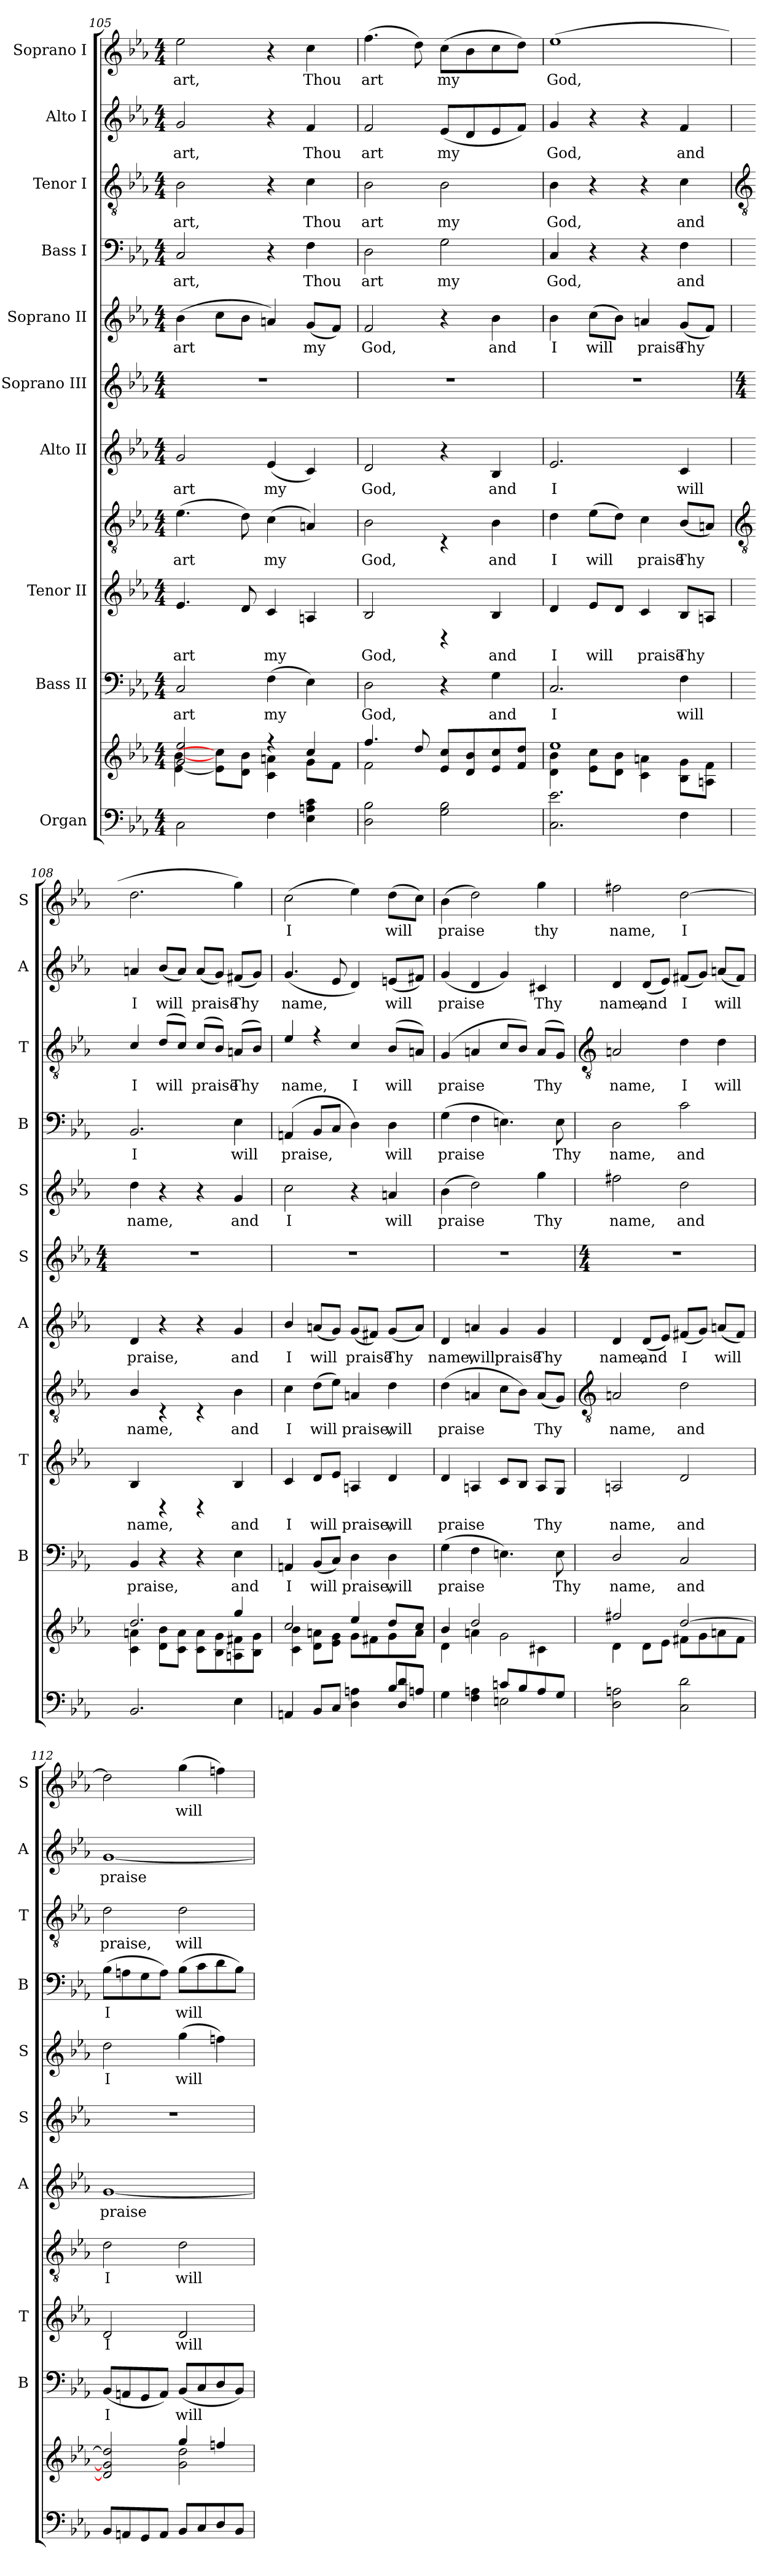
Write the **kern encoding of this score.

**kern	**kern	**kern	**text	**kern	**text	**kern	**text	**kern	**text	**kern	**kern	**text	**kern	**text	**kern	**text	**kern	**text	**kern	**text
*part10	*part10	*part9	*part9	*part8	*part8	*part8	*part8	*part7	*part7	*part6	*part5	*part5	*part4	*part4	*part3	*part3	*part2	*part2	*part1	*part1
*staff12	*staff11	*staff10	*staff10	*staff9	*staff9	*staff8	*staff8	*staff7	*staff7	*staff6	*staff5	*staff5	*staff4	*staff4	*staff3	*staff3	*staff2	*staff2	*staff1	*staff1
*I"Organ	*	*I"Bass II	*	*I"Tenor II	*	*	*	*I"Alto II	*	*I"Soprano III	*I"Soprano II	*	*I"Bass I	*	*I"Tenor I	*	*I"Alto I	*	*I"Soprano I	*
*	*	*I'B	*	*I'T	*	*	*	*I'A	*	*I'S	*I'S	*	*I'B	*	*I'T	*	*I'A	*	*I'S	*
*clefF4	*clefG2	*clefF4	*	*	*	*clefGv2	*	*clefG2	*	*clefG2	*clefG2	*	*clefF4	*	*clefGv2	*	*clefG2	*	*clefG2	*
*k[b-e-a-]	*k[b-e-a-]	*k[b-e-a-]	*	*k[b-e-a-]	*	*k[b-e-a-]	*	*k[b-e-a-]	*	*k[b-e-a-]	*k[b-e-a-]	*	*k[b-e-a-]	*	*k[b-e-a-]	*	*k[b-e-a-]	*	*k[b-e-a-]	*
*E-:	*E-:	*E-:	*	*E-:	*	*E-:	*	*E-:	*	*E-:	*E-:	*	*E-:	*	*E-:	*	*E-:	*	*E-:	*
*M4/4	*M4/4	*M4/4	*	*M4/4	*	*M4/4	*	*M4/4	*	*M4/4	*M4/4	*	*M4/4	*	*M4/4	*	*M4/4	*	*M4/4	*
=105	=105	=105	=105	=105	=105	=105	=105	=105	=105	=105	=105	=105	=105	=105	=105	=105	=105	=105	=105	=105
*	*^	*	*	*	*	*	*	*	*	*	*	*	*	*	*	*	*	*	*	*
!	!	!	!	!LO:LY:b	!	!LO:LY:b	!	!LO:LY:b	!	!LO:LY:b	!	!	!LO:LY:b	!	!LO:LY:b	!	!LO:LY:b	!	!LO:LY:b	!	!LO:LY:b
2C\	2g/ 2ee-/	[4e-\ [4b-\	2C	art	4.e-	art	(>4.e-	art	2g	art	1r	(>4b-	art	2C	art,	2B-	art,	2g	art,	2ee-	art,
.	.	8e-\] 8cc\]L	.	.	.	.	.	.	.	.	.	8ccL	.	.	.	.	.	.	.	.	.
.	.	8d\ 8b-\J	.	.	8d	.	8d)	.	.	.	.	8b-J	.	.	.	.	.	.	.	.	.
!	!	!	!	!LO:LY:b	!	!LO:LY:b	!	!LO:LY:b	!	!LO:LY:b	!	!	!	!	!	!	!	!	!	!	!
4F\	4r	4c\ 4an\	(>4F	my	4c	my	(<4c	my	(<4e-	my	.	4an)	.	4r	.	4r	.	4r	.	4r	.
!	!	!	!	!	!	!	!	!	!	!	!	!	!LO:LY:b	!	!LO:LY:b	!	!LO:LY:b	!	!LO:LY:b	!	!LO:LY:b
4E-\ 4An\ 4c\	4cc/	8g\L	4E-)	.	4An	.	4An)	.	4c)	.	.	(<8gL	my	4F	Thou	4c	Thou	4f	Thou	4cc	Thou
.	.	8f\J	.	.	.	.	.	.	.	.	.	8fJ)	.	.	.	.	.	.	.	.	.
=106	=106	=106	=106	=106	=106	=106	=106	=106	=106	=106	=106	=106	=106	=106	=106	=106	=106	=106	=106	=106	=106
!	!	!	!	!LO:LY:b	!	!LO:LY:b	!	!LO:LY:b	!	!LO:LY:b	!	!	!LO:LY:b	!	!LO:LY:b	!	!LO:LY:b	!	!LO:LY:b	!	!LO:LY:b
2D\ 2B-\	4.ff/	2f\	2D	God,	2B-	God,	2B-	God,	2d	God,	1r	2f	God,	2D	art	2B-	art	2f	art	(>4.ff	art
.	8dd/	.	.	.	.	.	.	.	.	.	.	.	.	.	.	.	.	.	.	8dd)	.
!	!	!	!	!	!	!	!	!	!	!	!	!	!	!	!LO:LY:b	!	!LO:LY:b	!	!LO:LY:b	!	!LO:LY:b
2G\ 2B-\	8e-/ 8cc/L	2ryy	4r	.	4rBB	.	4rBB	.	4r	.	.	4r	.	2G	my	2B-	my	(<8e-L	my	(>8ccL	my
.	8d/ 8b-/	.	.	.	.	.	.	.	.	.	.	.	.	.	.	.	.	8d	.	8b-	.
!	!	!	!	!LO:LY:b	!	!LO:LY:b	!	!LO:LY:b	!	!LO:LY:b	!	!	!LO:LY:b	!	!	!	!	!	!	!	!
.	8e-/ 8cc/	.	4G	and	4B-	and	4B-	and	4B-	and	.	4b-	and	.	.	.	.	8e-	.	8cc	.
.	8f/ 8dd/J	.	.	.	.	.	.	.	.	.	.	.	.	.	.	.	.	8fJ)	.	8ddJ)	.
=107	=107	=107	=107	=107	=107	=107	=107	=107	=107	=107	=107	=107	=107	=107	=107	=107	=107	=107	=107	=107	=107
!	!	!	!	!LO:LY:b	!	!LO:LY:b	!	!LO:LY:b	!	!LO:LY:b	!	!	!LO:LY:b	!	!LO:LY:b	!	!LO:LY:b	!	!LO:LY:b	!	!LO:LY:b
2.C\ 2.e-\	1ee-/	4d\ 4b-\	2.C	I	4d	I	4d	I	2.e-	I	1r	4b-	I	4C	God,	4B-	God,	4g	God,	(>1ee-	God,
!	!	!	!	!	!	!LO:LY:b	!	!LO:LY:b	!	!	!	!	!LO:LY:b	!	!	!	!	!	!	!	!
.	.	8e-\ 8cc\L	.	.	8e-L	will	(>8e-L	will	.	.	.	(>8ccL	will	4r	.	4r	.	4r	.	.	.
.	.	8d\ 8b-\J	.	.	8dJ	.	8dJ)	.	.	.	.	8b-J)	.	.	.	.	.	.	.	.	.
!	!	!	!	!	!	!LO:LY:b	!	!LO:LY:b	!	!	!	!	!LO:LY:b	!	!	!	!	!	!	!	!
.	.	4c\ 4an\	.	.	4c	praise	4c	praise	.	.	.	4an	praise	4r	.	4r	.	4r	.	.	.
!	!	!	!	!LO:LY:b	!	!LO:LY:b	!	!LO:LY:b	!	!LO:LY:b	!	!	!LO:LY:b	!	!LO:LY:b	!	!LO:LY:b	!	!LO:LY:b	!	!
4F\	.	8B-\ 8g\L	4F	will	8B-L	Thy	(<8B-L	Thy	4c	will	.	(<8gL	Thy	4F	and	4c	and	4f	and	.	.
.	.	8An\ 8f\J	.	.	8AnJ	.	8AnJ)	.	.	.	.	8fJ)	.	.	.	.	.	.	.	.	.
!!LO:LB:g=z
=108	=108	=108	=108	=108	=108	=108	=108	=108	=108	=108	=108	=108	=108	=108	=108	=108	=108	=108	=108	=108	=108
*	*	*	*	*	*	*	*clefGv2	*	*	*	*	*	*	*	*	*clefGv2	*	*	*	*	*
*	*	*	*	*	*	*	*	*	*	*	*M4/4	*	*	*	*	*	*	*	*	*	*
*^	*	*	*	*	*	*	*	*	*	*	*	*	*	*	*	*	*	*	*	*	*
!	!	!	!	!	!LO:LY:b	!	!LO:LY:b	!	!LO:LY:b	!	!LO:LY:b	!	!	!LO:LY:b	!	!LO:LY:b	!	!LO:LY:b	!	!LO:LY:b	!	!
*	*	*	*	*	*	*	*	*	*	*	*	*	*	*	*	*	*^	*	*	*	*	*
2.BB-	1ryy	2.dd/	4c\ 4an\	4BB-	praise,	4B-/	name,	4B-/	name,	4d	praise,	1r	4dd	name,	2.BB-	I	4c	1ryy	I	4an	I	2.dd	.
!	!	!	!	!	!	!	!	!	!	!	!	!	!	!	!	!	!	!	!LO:LY:b	!	!LO:LY:b	!	!
.	.	.	8d\ 8b-\L	4r	.	4rBB	.	4rBB	.	4r	.	.	4r	.	.	.	(>8dL	.	will	(<8b-L	will	.	.
.	.	.	8c\ 8a\J	.	.	.	.	.	.	.	.	.	.	.	.	.	8cJ)	.	.	8aJ)	.	.	.
!	!	!	!	!	!	!	!	!	!	!	!	!	!	!	!	!	!	!	!LO:LY:b	!	!LO:LY:b	!	!
.	.	.	8c\ 8a\L	4r	.	4rBB	.	4rBB	.	4r	.	.	4r	.	.	.	(>8cL	.	praise	(<8aL	praise	.	.
.	.	.	8B-\ 8g\	.	.	.	.	.	.	.	.	.	.	.	.	.	8B-J)	.	.	8gJ)	.	.	.
!	!	!	!	!	!LO:LY:b	!	!LO:LY:b	!	!LO:LY:b	!	!LO:LY:b	!	!	!LO:LY:b	!	!LO:LY:b	!	!	!LO:LY:b	!	!LO:LY:b	!	!
4E-\	.	4gg/	8An\ 8f#X\	4E-	and	4B-	and	4B-	and	4g	and	.	4g	and	4E-	will	(<8AnL	.	Thy	(<8f#XL	Thy	4gg)	.
.	.	.	8B-\ 8g\J	.	.	.	.	.	.	.	.	.	.	.	.	.	8B-J)	.	.	8gJ)	.	.	.
=109	=109	=109	=109	=109	=109	=109	=109	=109	=109	=109	=109	=109	=109	=109	=109	=109	=109	=109	=109	=109	=109	=109	=109
!	!	!	!	!	!LO:LY:b	!	!LO:LY:b	!	!LO:LY:b	!	!LO:LY:b	!	!	!LO:LY:b	!	!LO:LY:b	!	!	!LO:LY:b	!	!LO:LY:b	!	!LO:LY:b
4AAn	2ryy	2cc/	4c\ 4b-\	4AAn	I	4c	I	4c	I	4b-/	I	1r	2cc	I	(<4AAn	praise,	4e-	1ryy	name,	(<4.g	name,	(>2cc	I
!	!	!	!	!	!LO:LY:b	!	!LO:LY:b	!	!LO:LY:b	!	!LO:LY:b	!	!	!	!	!	!	!	!	!	!	!	!
8BB-L	.	.	8d\ 8an\L	(<8BB-L	will	8dL	will	(>8dL	will	(<8anL	will	.	.	.	8BB-L	.	4r	.	.	.	.	.	.
8CJ	.	.	8e-\ 8g\J	8CJ)	.	8e-J	.	8e-J)	.	8gJ)	.	.	.	.	8CJ	.	.	.	.	8e-	.	.	.
!	!	!	!	!	!LO:LY:b	!	!LO:LY:b	!	!LO:LY:b	!	!LO:LY:b	!	!	!	!	!	!	!	!LO:LY:b	!	!	!	!
4ryy	4D\ 4An\	4ee-/	8g\L	4D	praise,	4An	praise,	4An	praise,	(<8gL	praise	.	4r	.	4D)	.	4c	.	I	4d)	.	4ee-)	.
.	.	.	8f#X\	.	.	.	.	.	.	8f#XJ)	.	.	.	.	.	.	.	.	.	.	.	.	.
!	!	!	!	!	!LO:LY:b	!	!LO:LY:b	!	!LO:LY:b	!	!LO:LY:b	!	!	!LO:LY:b	!	!LO:LY:b	!	!	!LO:LY:b	!	!LO:LY:b	!	!LO:LY:b
8B-/L	4D/ 4d/	8dd/L	8g\	4D	will	4d	will	4d	will	(<8gL	Thy	.	4an	will	4D	will	(<8B-L	.	will	(<8enL	will	(>8ddL	will
8AnJ	.	8cc/J	8a\J	.	.	.	.	.	.	8aJ)	.	.	.	.	.	.	8AnJ)	.	.	8f#XJ)	.	8ccJ)	.
=110	=110	=110	=110	=110	=110	=110	=110	=110	=110	=110	=110	=110	=110	=110	=110	=110	=110	=110	=110	=110	=110	=110	=110
!	!	!	!	!	!LO:LY:b	!	!LO:LY:b	!	!LO:LY:b	!	!LO:LY:b	!	!	!LO:LY:b	!	!LO:LY:b	!	!	!LO:LY:b	!	!LO:LY:b	!	!LO:LY:b
4G\	4ryy	4b-/	4d\	(>4G	praise	4d	praise	(>4d	praise	4d	name,	1r	(>4b-	praise	(>4G	praise	(>4G	1ryy	praise	(<4g	praise	(>4b-	praise
!	!	!	!	!	!	!	!	!	!	!	!LO:LY:b	!	!	!	!	!	!	!	!	!	!	!	!
4F\ 4An\	4ryy	2dd/	4an\	4F	.	4An	.	4An	.	4an	will	.	2dd)	.	4F	.	4An	.	.	4d	.	2dd)	.
!	!	!	!	!	!	!	!	!	!	!	!LO:LY:b	!	!	!	!	!	!	!	!	!	!	!	!
8cn/L	2En\	.	2g\	4.En)	.	8cL	.	8cL	.	4g	praise	.	.	.	4.En)	.	8cL	.	.	4g)	.	.	.
8B-/	.	.	.	.	.	8B-J	.	8B-J)	.	.	.	.	.	.	.	.	8B-J)	.	.	.	.	.	.
!	!	!	!	!	!	!	!LO:LY:b	!	!LO:LY:b	!	!LO:LY:b	!	!	!LO:LY:b	!	!	!	!	!LO:LY:b	!	!LO:LY:b	!	!LO:LY:b
8A/	.	4c#X\	.	.	.	8AL	Thy	(<8AL	Thy	4g	Thy	.	4gg	Thy	.	.	(<8AL	.	Thy	4c#X	Thy	4gg	thy
!	!	!	!	!	!LO:LY:b	!	!	!	!	!	!	!	!	!	!	!LO:LY:b	!	!	!	!	!	!	!
8G/J	.	.	.	8E	Thy	8GJ	.	8GJ)	.	.	.	.	.	.	8E	Thy	8GJ)	.	.	.	.	.	.
*v	*v	*	*	*	*	*	*	*	*	*	*	*	*	*	*	*	*v	*v	*	*	*	*	*
!!LO:LB:g=z
=111	=111	=111	=111	=111	=111	=111	=111	=111	=111	=111	=111	=111	=111	=111	=111	=111	=111	=111	=111	=111	=111
*	*	*	*	*	*	*	*clefGv2	*	*	*	*	*	*	*	*	*clefGv2	*	*	*	*	*
*	*	*	*	*	*	*	*	*	*	*	*M4/4	*	*	*	*	*	*	*	*	*	*
!	!	!	!	!LO:LY:b	!	!LO:LY:b	!	!LO:LY:b	!	!LO:LY:b	!	!	!LO:LY:b	!	!LO:LY:b	!	!LO:LY:b	!	!LO:LY:b	!	!LO:LY:b
2D 2An	2ff#X/	4d\	2D/	name,	2An	name,	2An	name,	4d	name,	1r	2ff#X	name,	2D	name,	2An	name,	4d	name,	2ff#X	name,
!	!	!	!	!	!	!	!	!	!	!LO:LY:b	!	!	!	!	!	!	!	!	!LO:LY:b	!	!
.	.	8d\L	.	.	.	.	.	.	(<8dL	and	.	.	.	.	.	.	.	(<8dL	and	.	.
.	.	8e-\J	.	.	.	.	.	.	8e-J)	.	.	.	.	.	.	.	.	8e-J)	.	.	.
!	!	!	!	!LO:LY:b	!	!LO:LY:b	!	!LO:LY:b	!	!LO:LY:b	!	!	!LO:LY:b	!	!LO:LY:b	!	!LO:LY:b	!	!LO:LY:b	!	!LO:LY:b
2C 2d	[2dd/	8f#X\L	2C	and	2d	and	2d	and	(<8f#XL	I	.	2dd	and	2c	and	4d	I	(<8f#XL	I	[2dd	I
.	.	8g\	.	.	.	.	.	.	8gJ)	.	.	.	.	.	.	.	.	8gJ)	.	.	.
!	!	!	!	!	!	!	!	!	!	!LO:LY:b	!	!	!	!	!	!	!LO:LY:b	!	!LO:LY:b	!	!
.	.	8an\	.	.	.	.	.	.	(<8anL	will	.	.	.	.	.	4d	will	(<8anL	will	.	.
.	.	8f#\J	.	.	.	.	.	.	8f#J)	.	.	.	.	.	.	.	.	8f#J)	.	.	.
=112	=112	=112	=112	=112	=112	=112	=112	=112	=112	=112	=112	=112	=112	=112	=112	=112	=112	=112	=112	=112	=112
!	!	!	!	!LO:LY:b	!	!LO:LY:b	!	!LO:LY:b	!	!LO:LY:b	!	!	!LO:LY:b	!	!LO:LY:b	!	!LO:LY:b	!	!LO:LY:b	!	!
8BB-L	2d/] 2g/] 2dd/]	2ryy	(<8BB-L	I	2d	I	2d	I	[1g	praise	1r	2dd	I	(>8B-L	I	2d	praise,	[1g	praise	2dd]	.
8AAn	.	.	8AAn	.	.	.	.	.	.	.	.	.	.	8An	.	.	.	.	.	.	.
8GG	.	.	8GG	.	.	.	.	.	.	.	.	.	.	8G	.	.	.	.	.	.	.
8AAJ	.	.	8AAJ)	.	.	.	.	.	.	.	.	.	.	8AJ)	.	.	.	.	.	.	.
!	!	!	!	!LO:LY:b	!	!LO:LY:b	!	!LO:LY:b	!	!	!	!	!LO:LY:b	!	!LO:LY:b	!	!LO:LY:b	!	!	!	!LO:LY:b
8BB-L	4gg/	2g\ 2dd\	(<8BB-L	will	2d	will	2d	will	.	.	.	(>4gg	will	(>8B-L	will	2d	will	.	.	(>4gg	will
8C	.	.	8C	.	.	.	.	.	.	.	.	.	.	8c	.	.	.	.	.	.	.
8D	4ffn/	.	8D	.	.	.	.	.	.	.	.	4ffn)	.	8d	.	.	.	.	.	4ffn)	.
8BB-J	.	.	8BB-J)	.	.	.	.	.	.	.	.	.	.	8B-J)	.	.	.	.	.	.	.
*	*v	*v	*	*	*	*	*	*	*	*	*	*	*	*	*	*	*	*	*	*	*
=	=	=	=	=	=	=	=	=	=	=	=	=	=	=	=	=	=	=	=	=
*-	*-	*-	*-	*-	*-	*-	*-	*-	*-	*-	*-	*-	*-	*-	*-	*-	*-	*-	*-	*-
